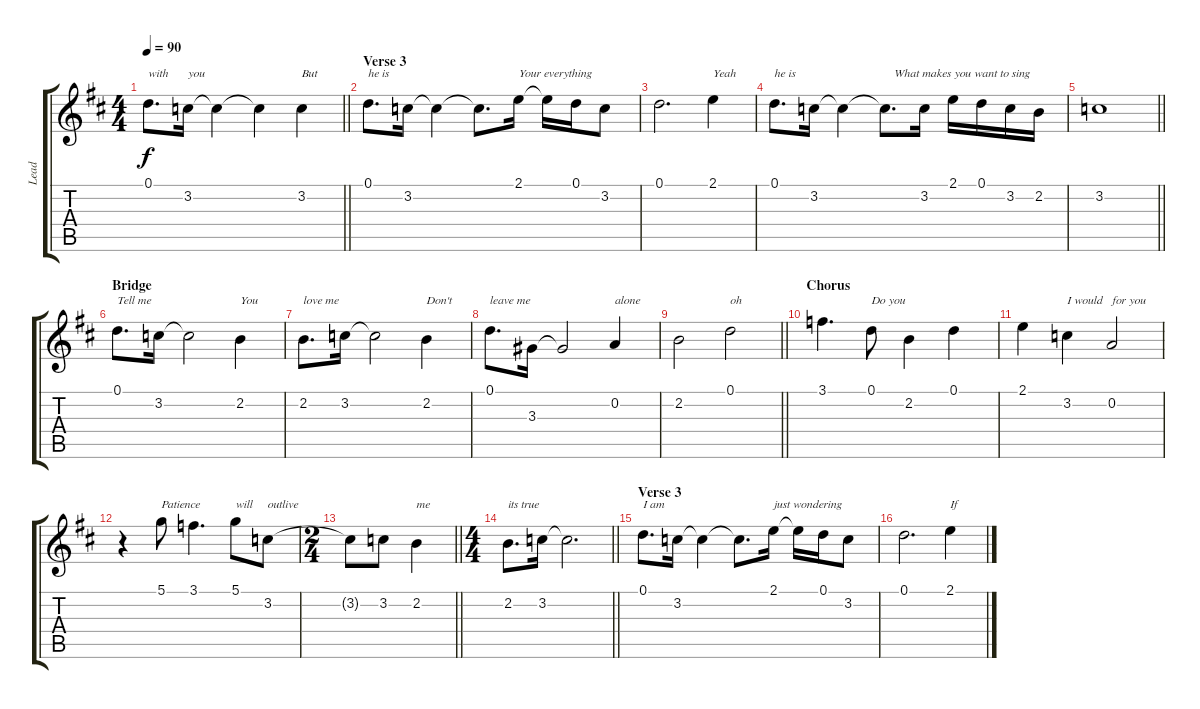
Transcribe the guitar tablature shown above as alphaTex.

\track ("Lead" "Lead") {instrument electricguitarjazz}
\staff {score tabs}
\tuning (D4 A3 F3 C3 G2 D2) {hide}
\ts (4 4)
\tempo 90
\clef g2
\barLineRight lightlight
\ks d
0.1.8{d txt "with" dy f} 3.2.16{txt "you"} 3.2{t}.4 3.2{t}.4 3.2.4{txt "But"} |
\section ("" "Verse 3")
0.1.8{d txt "he is"} 3.2.16 3.2{t}.4 3.2{t}.8{d} 2.1.16{txt "Your everything"} 2.1{t}.16 0.1.16 3.2.8 |
0.1.2{d} 2.1.4{txt "Yeah"} |
0.1.8{d txt "he is"} 3.2.16 3.2{t}.4{txt "                 What makes you want to sing"} 3.2{t}.8{d} 3.2.16 2.1.16 0.1.16 3.2.16 2.2.16 |
\barLineRight lightlight
3.2.1 |
\section ("" "Bridge")
0.1.8{d txt "Tell me"} 3.2.16 3.2{t}.2 2.2.4{txt "You"} |
2.2.8{d txt "love me"} 3.2.16 3.2{t}.2 2.2.4{txt "Don't "} |
0.1.8{d txt "leave me"} 3.3.16 3.3{t}.2 0.2.4{txt "alone"} |
\barLineRight lightlight
2.2.2 0.1.2{txt "oh"} |
\section ("" "Chorus")
3.1.4{d} 0.1.8{txt "Do you"} 2.2.4 0.1.4 |
2.1.4 3.2.4{txt "I would"} 0.2.2{txt "for you"} |
r.4 5.1.8{txt "Patience"} 3.1.4{d} 5.1.8{txt "will"} 3.2.8{txt "outlive"} |
\ts (2 4)
\barLineRight lightlight
3.2{t}.8 3.2.8 2.2.4{txt "me"} |
\ts (4 4)
\barLineRight lightlight
2.2.8{d txt "its true"} 3.2.16 3.2{t}.2{d} |
\section ("" "Verse 3")
0.1.8{d txt "I am"} 3.2.16 3.2{t}.4 3.2{t}.8{d} 2.1.16{txt "just wondering"} 2.1{t}.16 0.1.16 3.2.8 |
0.1.2{d} 2.1.4{txt "If"}
